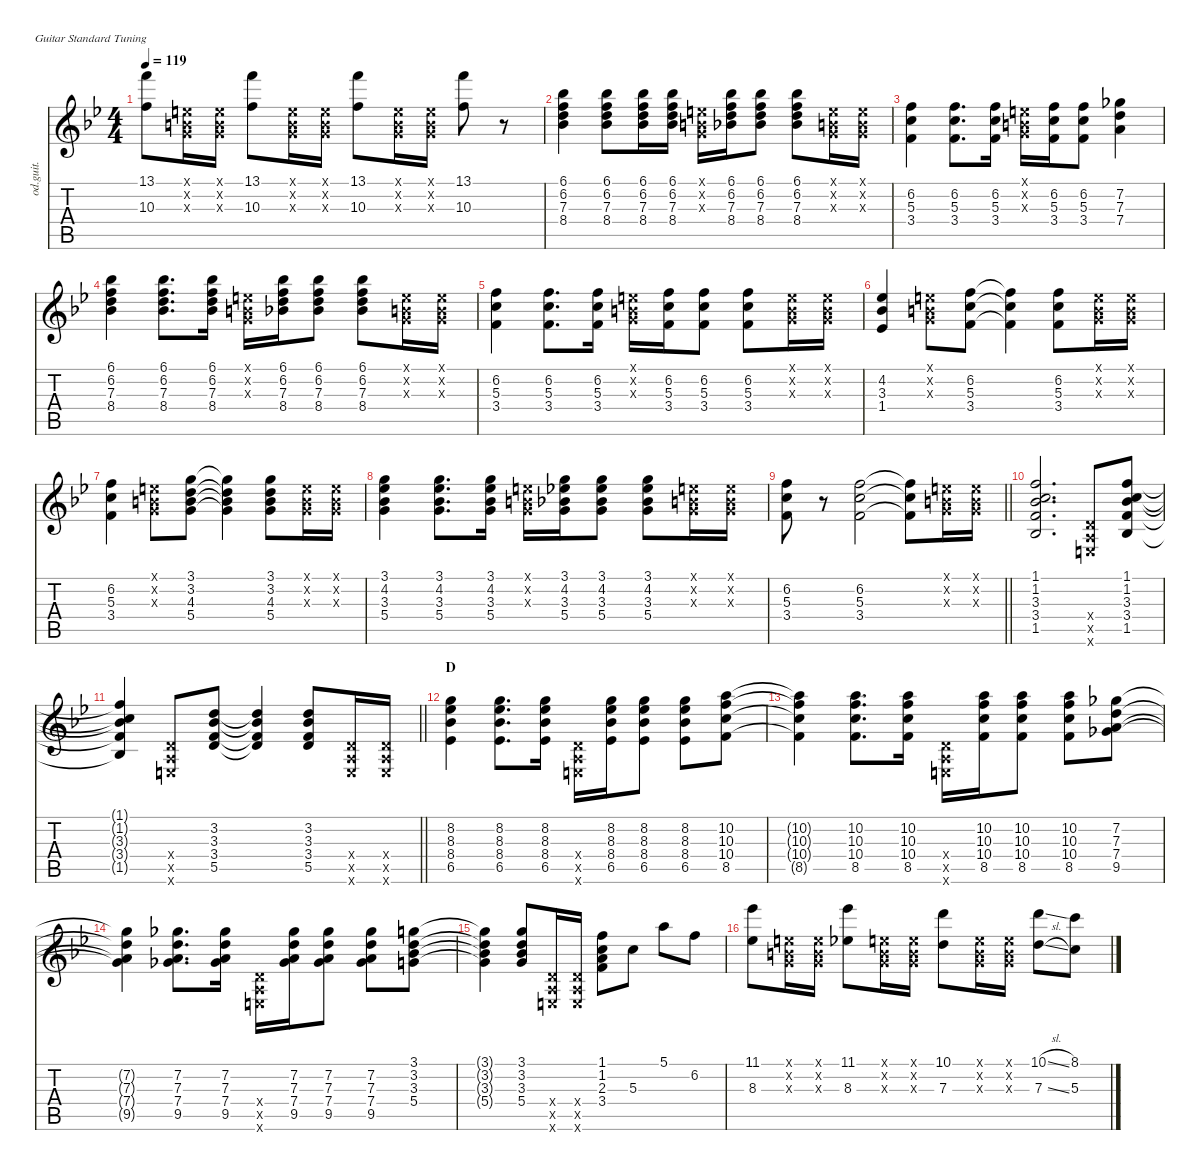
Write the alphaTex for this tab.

\defaultSystemsLayout 4
\hideDynamics
\bracketExtendMode nobrackets
\otherSystemsTrackNameOrientation horizontal
\track ("Guitar 2" "od.guit.") {mute instrument overdrivenguitar}
\staff {score tabs}
\tuning (E4 B3 G3 D3 A2 E2)
\ts (4 4)
\tempo 119
\clef g2
\ks bb
(13.1{acc forcenatural} 10.3{acc forcenatural}).8{dy f beam Down} (0.1{x acc forcenatural} 0.2{x acc forcenatural} 0.3{x acc forcenatural}).16{beam Down} (0.1{x acc forcenatural} 0.2{x acc forcenatural} 0.3{x acc forcenatural}).16{beam Down} (13.1{acc forcenatural} 10.3{acc forcenatural}).8{beam Down} (0.1{x acc forcenatural} 0.2{x acc forcenatural} 0.3{x acc forcenatural}).16{beam Down} (0.1{x acc forcenatural} 0.2{x acc forcenatural} 0.3{x acc forcenatural}).16{beam Down} (13.1{acc forcenatural} 10.3{acc forcenatural}).8{beam Down} (0.1{x acc forcenatural} 0.2{x acc forcenatural} 0.3{x acc forcenatural}).16{beam Down} (0.1{x acc forcenatural} 0.2{x acc forcenatural} 0.3{x acc forcenatural}).16{beam Down} (13.1{acc forcenatural} 10.3{acc forcenatural}).8{beam Down} r.8{beam Down} |
(6.1{acc b} 6.2{acc forcenatural} 7.3{acc forcenatural} 8.4{acc b}).4{beam Down} (6.1{acc b} 6.2{acc forcenatural} 7.3{acc forcenatural} 8.4{acc b}).8{beam Down} (6.1{acc b} 6.2{acc forcenatural} 7.3{acc forcenatural} 8.4{acc b}).16{beam Down} (6.1{acc b} 6.2{acc forcenatural} 7.3{acc forcenatural} 8.4{acc b}).16{beam Down} (0.1{x acc forcenatural} 0.2{x acc forcenatural} 0.3{x acc forcenatural}).16{beam Down} (6.1{acc b} 6.2{acc forcenatural} 7.3{acc forcenatural} 8.4{acc b}).16{beam Down} (6.1{acc b} 6.2{acc forcenatural} 7.3{acc forcenatural} 8.4{acc b}).8{beam Down} (6.1{acc b} 6.2{acc forcenatural} 7.3{acc forcenatural} 8.4{acc b}).8{beam Down} (0.1{x acc forcenatural} 0.2{x acc forcenatural} 0.3{x acc forcenatural}).16{beam Down} (0.1{x acc forcenatural} 0.2{x acc forcenatural} 0.3{x acc forcenatural}).16{beam Down} |
(6.2{acc forcenatural} 5.3{acc forcenatural} 3.4{acc forcenatural}).4{beam Down} (6.2{acc forcenatural} 5.3{acc forcenatural} 3.4{acc forcenatural}).8{d beam Down} (6.2{acc forcenatural} 5.3{acc forcenatural} 3.4{acc forcenatural}).16{beam Down} (0.1{x acc forcenatural} 0.2{x acc forcenatural} 0.3{x acc forcenatural}).16{beam Down} (6.2{acc forcenatural} 5.3{acc forcenatural} 3.4{acc forcenatural}).16{beam Down} (6.2{acc forcenatural} 5.3{acc forcenatural} 3.4{acc forcenatural}).8{beam Down} (7.2{acc b} 7.3{acc forcenatural} 7.4{acc forcenatural}).4{beam Down} |
(6.1{acc b} 6.2{acc forcenatural} 7.3{acc forcenatural} 8.4{acc b}).4{beam Down} (6.1{acc b} 6.2{acc forcenatural} 7.3{acc forcenatural} 8.4{acc b}).8{d beam Down} (6.1{acc b} 6.2{acc forcenatural} 7.3{acc forcenatural} 8.4{acc b}).16{beam Down} (0.1{x acc forcenatural} 0.2{x acc forcenatural} 0.3{x acc forcenatural}).16{beam Down} (6.1{acc b} 6.2{acc forcenatural} 7.3{acc forcenatural} 8.4{acc b}).16{beam Down} (6.1{acc b} 6.2{acc forcenatural} 7.3{acc forcenatural} 8.4{acc b}).8{beam Down} (6.1{acc b} 6.2{acc forcenatural} 7.3{acc forcenatural} 8.4{acc b}).8{beam Down} (0.1{x acc forcenatural} 0.2{x acc forcenatural} 0.3{x acc forcenatural}).16{beam Down} (0.1{x acc forcenatural} 0.2{x acc forcenatural} 0.3{x acc forcenatural}).16{beam Down} |
(6.2{acc forcenatural} 5.3{acc forcenatural} 3.4{acc forcenatural}).4{beam Down} (6.2{acc forcenatural} 5.3{acc forcenatural} 3.4{acc forcenatural}).8{d beam Down} (6.2{acc forcenatural} 5.3{acc forcenatural} 3.4{acc forcenatural}).16{beam Down} (0.1{x acc forcenatural} 0.2{x acc forcenatural} 0.3{x acc forcenatural}).16{beam Down} (6.2{acc forcenatural} 5.3{acc forcenatural} 3.4{acc forcenatural}).16{beam Down} (6.2{acc forcenatural} 5.3{acc forcenatural} 3.4{acc forcenatural}).8{beam Down} (6.2{acc forcenatural} 5.3{acc forcenatural} 3.4{acc forcenatural}).8{beam Down} (0.1{x acc forcenatural} 0.2{x acc forcenatural} 0.3{x acc forcenatural}).16{beam Down} (0.1{x acc forcenatural} 0.2{x acc forcenatural} 0.3{x acc forcenatural}).16{beam Down} |
(4.2{acc b} 3.3{acc b} 1.4{acc b}).4{beam Up} (0.1{x acc forcenatural} 0.2{x acc forcenatural} 0.3{x acc forcenatural}).8{beam Down} (6.2{acc forcenatural} 5.3{acc forcenatural} 3.4{acc forcenatural}).8{beam Down} (6.2{t acc forcenatural} 5.3{t acc forcenatural} 3.4{t acc forcenatural}).4{beam Down} (6.2{acc forcenatural} 5.3{acc forcenatural} 3.4{acc forcenatural}).8{beam Down} (0.1{x acc forcenatural} 0.2{x acc forcenatural} 0.3{x acc forcenatural}).16{beam Down} (0.1{x acc forcenatural} 0.2{x acc forcenatural} 0.3{x acc forcenatural}).16{beam Down} |
(6.2{acc forcenatural} 5.3{acc forcenatural} 3.4{acc forcenatural}).4{beam Down} (0.1{x acc forcenatural} 0.2{x acc forcenatural} 0.3{x acc forcenatural}).8{beam Down} (3.1{acc forcenatural} 3.2{acc forcenatural} 4.3{acc forcenatural} 5.4{acc forcenatural}).8{beam Down} (3.1{t acc forcenatural} 3.2{t acc forcenatural} 4.3{t acc forcenatural} 5.4{t acc forcenatural}).4{beam Down} (3.1{acc forcenatural} 3.2{acc forcenatural} 4.3{acc forcenatural} 5.4{acc forcenatural}).8{beam Down} (0.1{x acc forcenatural} 0.2{x acc forcenatural} 0.3{x acc forcenatural}).16{beam Down} (0.1{x acc forcenatural} 0.2{x acc forcenatural} 0.3{x acc forcenatural}).16{beam Down} |
(3.1{acc forcenatural} 4.2{acc b} 3.3{acc b} 5.4{acc forcenatural}).4{beam Down} (3.1{acc forcenatural} 4.2{acc b} 3.3{acc b} 5.4{acc forcenatural}).8{d beam Down} (3.1{acc forcenatural} 4.2{acc b} 3.3{acc b} 5.4{acc forcenatural}).16{beam Down} (0.1{x acc forcenatural} 0.2{x acc forcenatural} 0.3{x acc forcenatural}).16{beam Down} (3.1{acc forcenatural} 4.2{acc b} 3.3{acc b} 5.4{acc forcenatural}).16{beam Down} (3.1{acc forcenatural} 4.2{acc b} 3.3{acc b} 5.4{acc forcenatural}).8{beam Down} (3.1{acc forcenatural} 4.2{acc b} 3.3{acc b} 5.4{acc forcenatural}).8{beam Down} (0.1{x acc forcenatural} 0.2{x acc forcenatural} 0.3{x acc forcenatural}).16{beam Down} (0.1{x acc forcenatural} 0.2{x acc forcenatural} 0.3{x acc forcenatural}).16{beam Down} |
\barLineRight lightlight
(6.2{acc forcenatural} 5.3{acc forcenatural} 3.4{acc forcenatural}).8{beam Down} r.8{beam Down} (6.2{acc forcenatural} 5.3{acc forcenatural} 3.4{acc forcenatural}).2{beam Down} (6.2{t acc forcenatural} 5.3{t acc forcenatural} 3.4{t acc forcenatural}).8{beam Down} (0.1{x acc forcenatural} 0.2{x acc forcenatural} 0.3{x acc forcenatural}).16{beam Down} (0.1{x acc forcenatural} 0.2{x acc forcenatural} 0.3{x acc forcenatural}).16{beam Down} |
(1.1{acc forcenatural} 1.2{acc forcenatural} 3.3{acc b} 3.4{acc forcenatural} 1.5{acc b}).2{d beam Up} (0.4{x acc forcenatural} 0.5{x acc forcenatural} 0.6{x acc forcenatural}).8{beam Up} (1.1{acc forcenatural} 1.2{acc forcenatural} 3.3{acc b} 3.4{acc forcenatural} 1.5{acc b}).8{beam Up} |
\barLineRight lightlight
(1.1{t acc forcenatural} 1.2{t acc forcenatural} 3.3{t acc b} 3.4{t acc forcenatural} 1.5{t acc b}).4{beam Up} (0.4{x acc forcenatural} 0.5{x acc forcenatural} 0.6{x acc forcenatural}).8{beam Up} (3.2{acc forcenatural} 3.3{acc b} 3.4{acc forcenatural} 5.5{acc forcenatural}).8{beam Up} (3.2{t acc forcenatural} 3.3{t acc b} 3.4{t acc forcenatural} 5.5{t acc forcenatural}).4{beam Up} (3.2{acc forcenatural} 3.3{acc b} 3.4{acc forcenatural} 5.5{acc forcenatural}).8{beam Up} (0.4{x acc forcenatural} 0.5{x acc forcenatural} 0.6{x acc forcenatural}).16{beam Up} (0.4{x acc forcenatural} 0.5{x acc forcenatural} 0.6{x acc forcenatural}).16{beam Up} |
\section ("" "D")
(8.2{acc forcenatural} 8.3{acc b} 8.4{acc b} 6.5{acc b}).4{beam Down} (8.2{acc forcenatural} 8.3{acc b} 8.4{acc b} 6.5{acc b}).8{d beam Down} (8.2{acc forcenatural} 8.3{acc b} 8.4{acc b} 6.5{acc b}).16{beam Down} (0.4{x acc forcenatural} 0.5{x acc forcenatural} 0.6{x acc forcenatural}).16{beam Down} (8.2{acc forcenatural} 8.3{acc b} 8.4{acc b} 6.5{acc b}).16{beam Down} (8.2{acc forcenatural} 8.3{acc b} 8.4{acc b} 6.5{acc b}).8{beam Down} (8.2{acc forcenatural} 8.3{acc b} 8.4{acc b} 6.5{acc b}).8{beam Down} (10.2{acc forcenatural} 10.3{acc forcenatural} 10.4{acc forcenatural} 8.5{acc forcenatural}).8{beam Down} |
(10.2{t acc forcenatural} 10.3{t acc forcenatural} 10.4{t acc forcenatural} 8.5{t acc forcenatural}).4{beam Down} (10.2{acc forcenatural} 10.3{acc forcenatural} 10.4{acc forcenatural} 8.5{acc forcenatural}).8{d beam Down} (10.2{acc forcenatural} 10.3{acc forcenatural} 10.4{acc forcenatural} 8.5{acc forcenatural}).16{beam Down} (0.4{x acc forcenatural} 0.5{x acc forcenatural} 0.6{x acc forcenatural}).16{beam Down} (10.2{acc forcenatural} 10.3{acc forcenatural} 10.4{acc forcenatural} 8.5{acc forcenatural}).16{beam Down} (10.2{acc forcenatural} 10.3{acc forcenatural} 10.4{acc forcenatural} 8.5{acc forcenatural}).8{beam Down} (10.2{acc forcenatural} 10.3{acc forcenatural} 10.4{acc forcenatural} 8.5{acc forcenatural}).8{beam Down} (7.2{acc b} 7.3{acc forcenatural} 7.4{acc forcenatural} 9.5{acc b}).8{beam Down} |
(7.2{t acc b} 7.3{t acc forcenatural} 7.4{t acc forcenatural} 9.5{t acc b}).4{beam Down} (7.2{acc b} 7.3{acc forcenatural} 7.4{acc forcenatural} 9.5{acc b}).8{d beam Down} (7.2{acc b} 7.3{acc forcenatural} 7.4{acc forcenatural} 9.5{acc b}).16{beam Down} (0.4{x acc forcenatural} 0.5{x acc forcenatural} 0.6{x acc forcenatural}).16{beam Down} (7.2{acc b} 7.3{acc forcenatural} 7.4{acc forcenatural} 9.5{acc b}).16{beam Down} (7.2{acc b} 7.3{acc forcenatural} 7.4{acc forcenatural} 9.5{acc b}).8{beam Down} (7.2{acc b} 7.3{acc forcenatural} 7.4{acc forcenatural} 9.5{acc b}).8{beam Down} (3.1{acc forcenatural} 3.2{acc forcenatural} 3.3{acc b} 5.4{acc forcenatural}).8{beam Down} |
(3.1{t acc forcenatural} 3.2{t acc forcenatural} 3.3{t acc b} 5.4{t acc forcenatural}).4{beam Down} (3.1{acc forcenatural} 3.2{acc forcenatural} 3.3{acc b} 5.4{acc forcenatural}).8{beam Up} (0.4{x acc forcenatural} 0.5{x acc forcenatural} 0.6{x acc forcenatural}).16{beam Up} (0.4{x acc forcenatural} 0.5{x acc forcenatural} 0.6{x acc forcenatural}).16{beam Up} (1.1{acc forcenatural} 1.2{acc forcenatural} 2.3{acc forcenatural} 3.4{acc forcenatural}).8{beam Down} 5.3{acc forcenatural}.8{beam Down} 5.1{acc forcenatural}.8{beam Down} 6.2{acc forcenatural}.8{beam Down} |
(11.1{acc b} 8.3{acc b}).8{beam Down} (0.1{x acc forcenatural} 0.2{x acc forcenatural} 0.3{x acc forcenatural}).16{beam Down} (0.1{x acc forcenatural} 0.2{x acc forcenatural} 0.3{x acc forcenatural}).16{beam Down} (11.1{acc b} 8.3{acc b}).8{beam Down} (0.1{x acc forcenatural} 0.2{x acc forcenatural} 0.3{x acc forcenatural}).16{beam Down} (0.1{x acc forcenatural} 0.2{x acc forcenatural} 0.3{x acc forcenatural}).16{beam Down} (10.1{acc forcenatural} 7.3{acc forcenatural}).8{beam Down} (0.1{x acc forcenatural} 0.2{x acc forcenatural} 0.3{x acc forcenatural}).16{beam Down} (0.1{x acc forcenatural} 0.2{x acc forcenatural} 0.3{x acc forcenatural}).16{beam Down} (10.1{sl acc forcenatural} 7.3{sl acc forcenatural}).8{beam Down} (8.1{acc forcenatural} 5.3{acc forcenatural}).8{beam Down}
